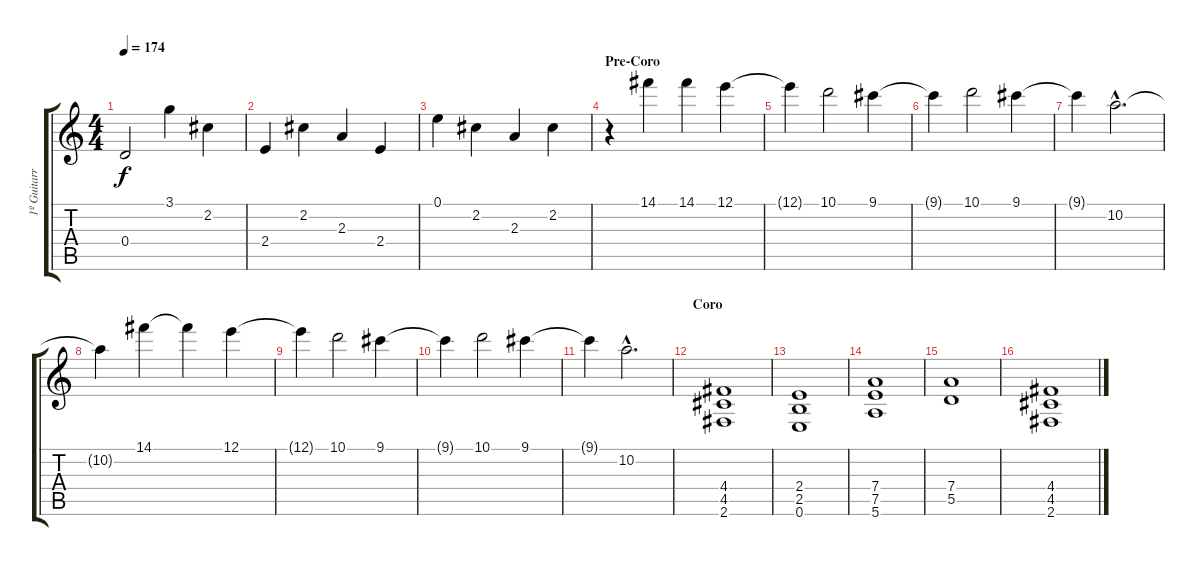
\track ("1º Guitarra (Manolo Hidalgo)" "1º Guitarr") {instrument distortionguitar}
\staff {score tabs}
\tuning (E4 B3 G3 D3 A2 E2) {hide}
\ts (4 4)
\tempo 174
\clef g2
\ks c
0.4.2{dy f} 3.1.4 2.2.4 |
2.4.4 2.2.4 2.3.4 2.4.4 |
0.1.4 2.2.4 2.3.4 2.2.4 |
\section ("" "Pre-Coro")
r.4{volume 10 instrument distortionguitar} 14.1.4 14.1.4 12.1.4 |
12.1{t}.4 10.1.2 9.1.4 |
9.1{t}.4 10.1.2 9.1.4 |
9.1{t}.4 10.2{hac}.2{d} |
10.2{t}.4 14.1.4 14.1{t}.4 12.1.4 |
12.1{t}.4 10.1.2 9.1.4 |
9.1{t}.4 10.1.2 9.1.4 |
9.1{t}.4 10.2{hac}.2{d} |
\section ("" "Coro")
(4.4 4.5 2.6).1{volume 12} |
(2.4 2.5 0.6).1 |
(7.4 7.5 5.6).1 |
(7.4 5.5).1 |
(4.4 4.5 2.6).1
